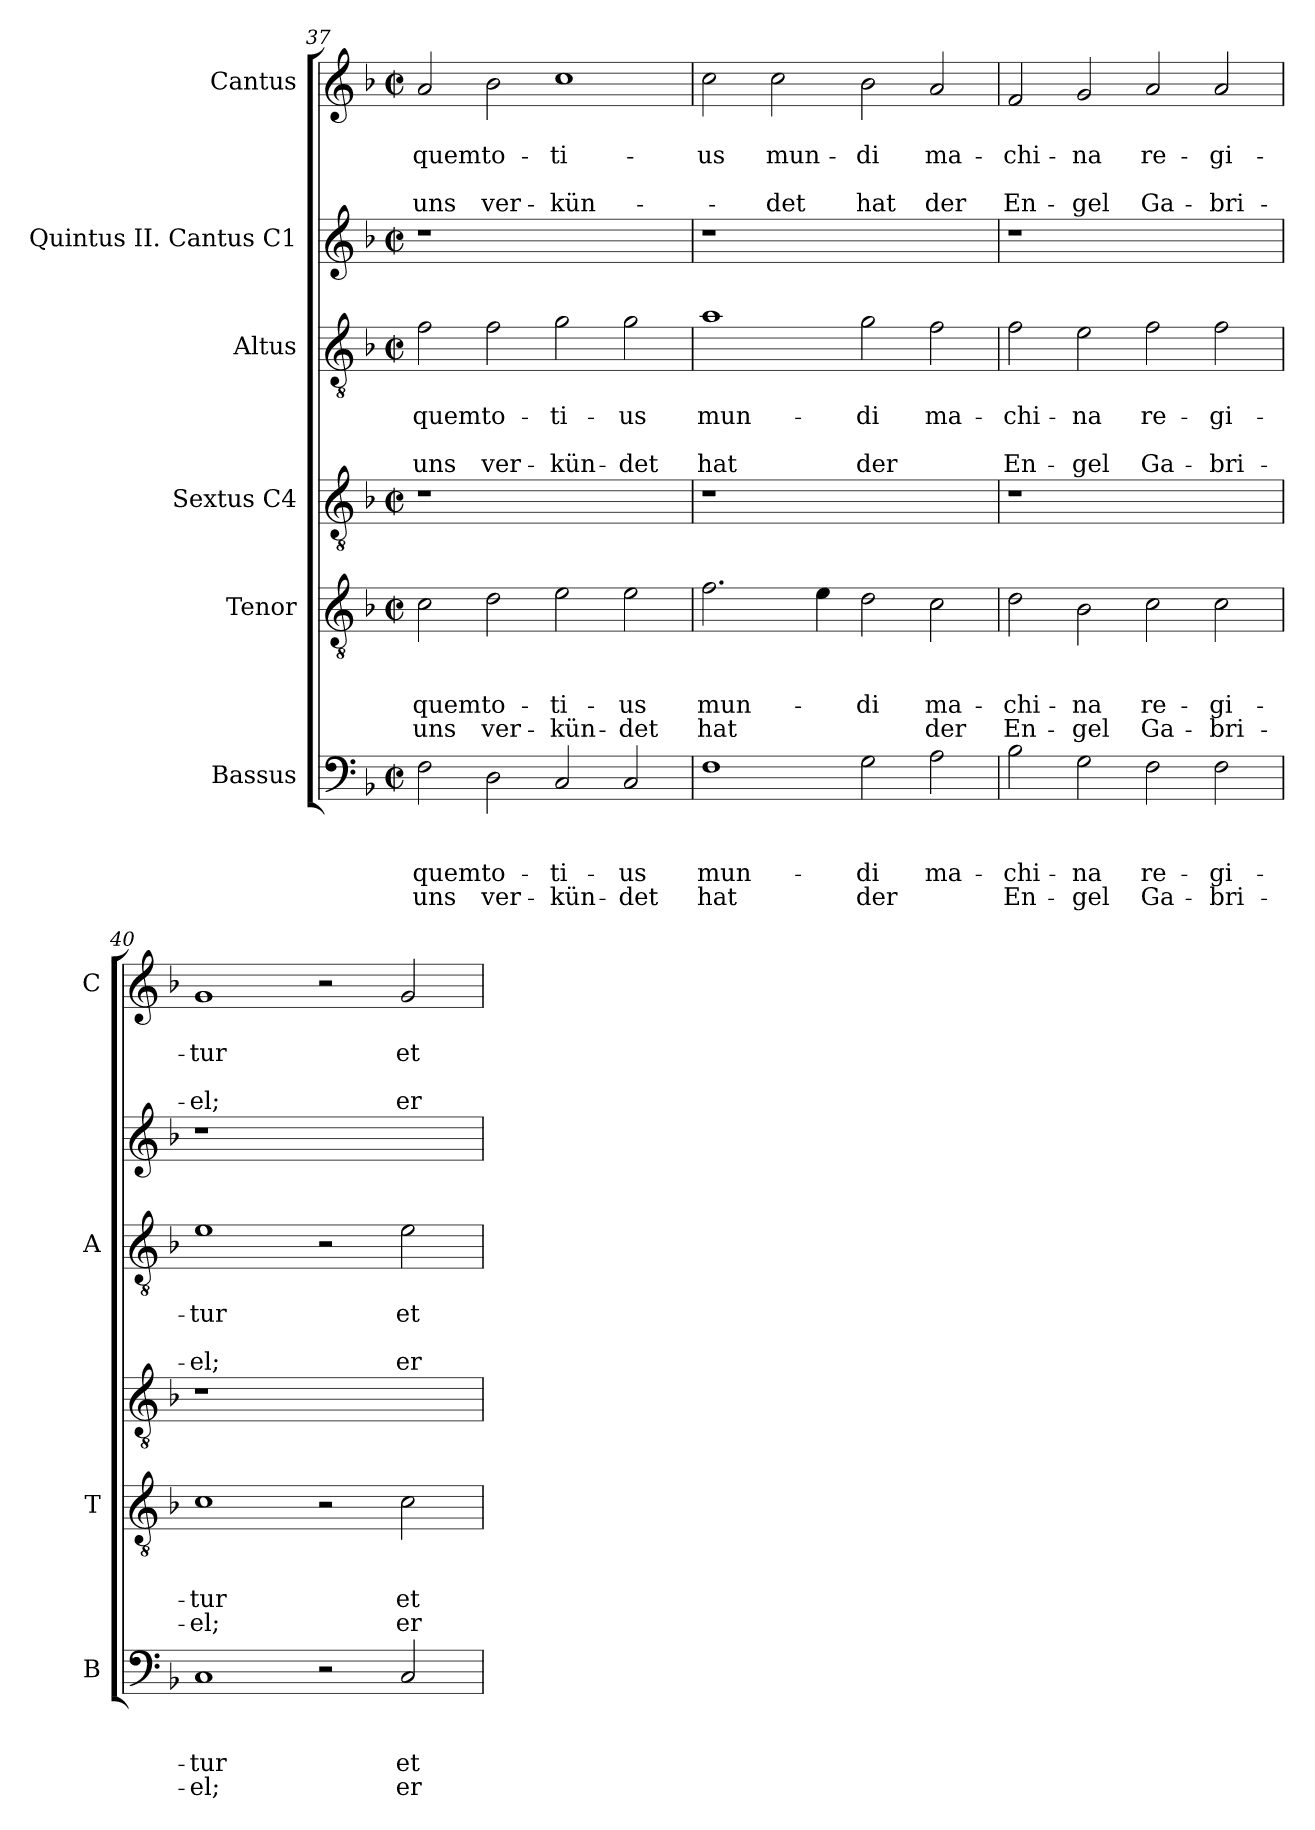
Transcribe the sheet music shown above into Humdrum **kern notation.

**kern	**text	**text	**text	**text	**kern	**text	**text	**text	**text	**kern	**kern	**text	**text	**text	**text	**kern	**kern	**text	**text	**text	**text
*part6	*part6	*part6	*part6	*part6	*part5	*part5	*part5	*part5	*part5	*part4	*part3	*part3	*part3	*part3	*part3	*part2	*part1	*part1	*part1	*part1	*part1
*staff6	*staff6	*staff6	*staff6	*staff6	*staff5	*staff5	*staff5	*staff5	*staff5	*staff4	*staff3	*staff3	*staff3	*staff3	*staff3	*staff2	*staff1	*staff1	*staff1	*staff1	*staff1
*I"Bassus	*	*	*	*	*I"Tenor	*	*	*	*	*I"Sextus C4	*I"Altus	*	*	*	*	*I"Quintus II. Cantus C1	*I"Cantus	*	*	*	*
*I'B	*	*	*	*	*I'T	*	*	*	*	*	*I'A	*	*	*	*	*	*I'C	*	*	*	*
*clefF4	*	*	*	*	*clefGv2	*	*	*	*	*clefGv2	*clefGv2	*	*	*	*	*clefG2	*clefG2	*	*	*	*
*k[b-]	*	*	*	*	*k[b-]	*	*	*	*	*k[b-]	*k[b-]	*	*	*	*	*k[b-]	*k[b-]	*	*	*	*
*F:	*	*	*	*	*F:	*	*	*	*	*F:	*F:	*	*	*	*	*F:	*F:	*	*	*	*
*M2/2	*	*	*	*	*M2/2	*	*	*	*	*M2/2	*M2/2	*	*	*	*	*M2/2	*M2/2	*	*	*	*
*met(c|)	*	*	*	*	*met(c|)	*	*	*	*	*met(c|)	*met(c|)	*	*	*	*	*met(c|)	*met(c|)	*	*	*	*
=37	=37	=37	=37	=37	=37	=37	=37	=37	=37	=37	=37	=37	=37	=37	=37	=37	=37	=37	=37	=37	=37
!	!	!	!LO:LY:b	!LO:LY:b	!	!	!	!LO:LY:b	!LO:LY:b	!	!	!	!LO:LY:b	!	!LO:LY:b	!	!	!	!LO:LY:b	!	!LO:LY:b
2F\	.	.	quem	uns	2c\	.	.	quem	uns	1r	2f\	.	quem	.	uns	1r	2a/	.	quem	.	uns
!	!	!	!LO:LY:b	!LO:LY:b	!	!	!	!LO:LY:b	!LO:LY:b	!	!	!	!LO:LY:b	!	!LO:LY:b	!	!	!	!LO:LY:b	!	!LO:LY:b
2D\	.	.	to-	ver-	2d\	.	.	to-	ver-	.	2f\	.	to-	.	ver-	.	2b-\	.	to-	.	ver-
!	!	!	!LO:LY:b	!LO:LY:b	!	!	!	!LO:LY:b	!LO:LY:b	!	!	!	!LO:LY:b	!	!LO:LY:b	!	!	!	!LO:LY:b	!	!LO:LY:b
2C/	.	.	-ti-	-kün-	2e\	.	.	-ti-	-kün-	1ryy	2g\	.	-ti-	.	-kün-	1ryy	1cc	.	-ti-	.	-kün-
!	!	!	!LO:LY:b	!LO:LY:b	!	!	!	!LO:LY:b	!LO:LY:b	!	!	!	!LO:LY:b	!	!LO:LY:b	!	!	!	!	!	!
2C/	.	.	-us	-det	2e\	.	.	-us	-det	.	2g\	.	-us	.	-det	.	.	.	.	.	.
=38	=38	=38	=38	=38	=38	=38	=38	=38	=38	=38	=38	=38	=38	=38	=38	=38	=38	=38	=38	=38	=38
!	!	!	!LO:LY:b	!LO:LY:b	!	!	!	!LO:LY:b	!LO:LY:b	!	!	!	!LO:LY:b	!	!LO:LY:b	!	!	!	!LO:LY:b	!	!
1F	.	.	mun-	hat	2.f\	.	.	mun-	hat	1r	1a	.	mun-	.	hat	1r	2cc\	.	-us	.	.
!	!	!	!	!	!	!	!	!	!	!	!	!	!	!	!	!	!	!	!LO:LY:b	!	!LO:LY:b
.	.	.	.	.	.	.	.	.	.	.	.	.	.	.	.	.	2cc\	.	mun-	.	-det
.	.	.	.	.	4e\	.	.	.	.	.	.	.	.	.	.	.	.	.	.	.	.
!	!	!	!LO:LY:b	!LO:LY:b	!	!	!	!LO:LY:b	!	!	!	!	!LO:LY:b	!	!LO:LY:b	!	!	!	!LO:LY:b	!	!LO:LY:b
2G\	.	.	-di	der	2d\	.	.	-di	.	1ryy	2g\	.	-di	.	der	1ryy	2b-\	.	-di	.	hat
!	!	!	!LO:LY:b	!	!	!	!	!LO:LY:b	!LO:LY:b	!	!	!	!LO:LY:b	!	!	!	!	!	!LO:LY:b	!	!LO:LY:b
2A\	.	.	ma-	.	2c\	.	.	ma-	der	.	2f\	.	ma-	.	.	.	2a/	.	ma-	.	der
=39	=39	=39	=39	=39	=39	=39	=39	=39	=39	=39	=39	=39	=39	=39	=39	=39	=39	=39	=39	=39	=39
!	!	!	!LO:LY:b	!LO:LY:b	!	!	!	!LO:LY:b	!LO:LY:b	!	!	!	!LO:LY:b	!	!LO:LY:b	!	!	!	!LO:LY:b	!	!LO:LY:b
2B-\	.	.	-chi-	En-	2d\	.	.	-chi-	En-	1r	2f\	.	-chi-	.	En-	1r	2f/	.	-chi-	.	En-
!	!	!	!LO:LY:b	!LO:LY:b	!	!	!	!LO:LY:b	!LO:LY:b	!	!	!	!LO:LY:b	!	!LO:LY:b	!	!	!	!LO:LY:b	!	!LO:LY:b
2G\	.	.	-na	-gel	2B-\	.	.	-na	-gel	.	2e\	.	-na	.	-gel	.	2g/	.	-na	.	-gel
!	!	!	!LO:LY:b	!LO:LY:b	!	!	!	!LO:LY:b	!LO:LY:b	!	!	!	!LO:LY:b	!	!LO:LY:b	!	!	!	!LO:LY:b	!	!LO:LY:b
2F\	.	.	re-	Ga-	2c\	.	.	re-	Ga-	1ryy	2f\	.	re-	.	Ga-	1ryy	2a/	.	re-	.	Ga-
!	!	!	!LO:LY:b	!LO:LY:b	!	!	!	!LO:LY:b	!LO:LY:b	!	!	!	!LO:LY:b	!	!LO:LY:b	!	!	!	!LO:LY:b	!	!LO:LY:b
2F\	.	.	-gi-	-bri-	2c\	.	.	-gi-	-bri-	.	2f\	.	-gi-	.	-bri-	.	2a/	.	-gi-	.	-bri-
!!LO:LB:g=z
=40	=40	=40	=40	=40	=40	=40	=40	=40	=40	=40	=40	=40	=40	=40	=40	=40	=40	=40	=40	=40	=40
!	!	!	!LO:LY:b	!LO:LY:b	!	!	!	!LO:LY:b	!LO:LY:b	!	!	!	!LO:LY:b	!	!LO:LY:b	!	!	!	!LO:LY:b	!	!LO:LY:b
1C	.	.	-tur	-el;	1c	.	.	-tur	-el;	1r	1e	.	-tur	.	-el;	1r	1g	.	-tur	.	-el;
2r	.	.	.	.	2r	.	.	.	.	1ryy	2r	.	.	.	.	1ryy	2r	.	.	.	.
!	!	!	!LO:LY:b	!LO:LY:b	!	!	!	!LO:LY:b	!LO:LY:b	!	!	!	!LO:LY:b	!	!LO:LY:b	!	!	!	!LO:LY:b	!	!LO:LY:b
2C/	.	.	et	er	2c\	.	.	et	er	.	2e\	.	et	.	er	.	2g/	.	et	.	er
=	=	=	=	=	=	=	=	=	=	=	=	=	=	=	=	=	=	=	=	=	=
*-	*-	*-	*-	*-	*-	*-	*-	*-	*-	*-	*-	*-	*-	*-	*-	*-	*-	*-	*-	*-	*-
